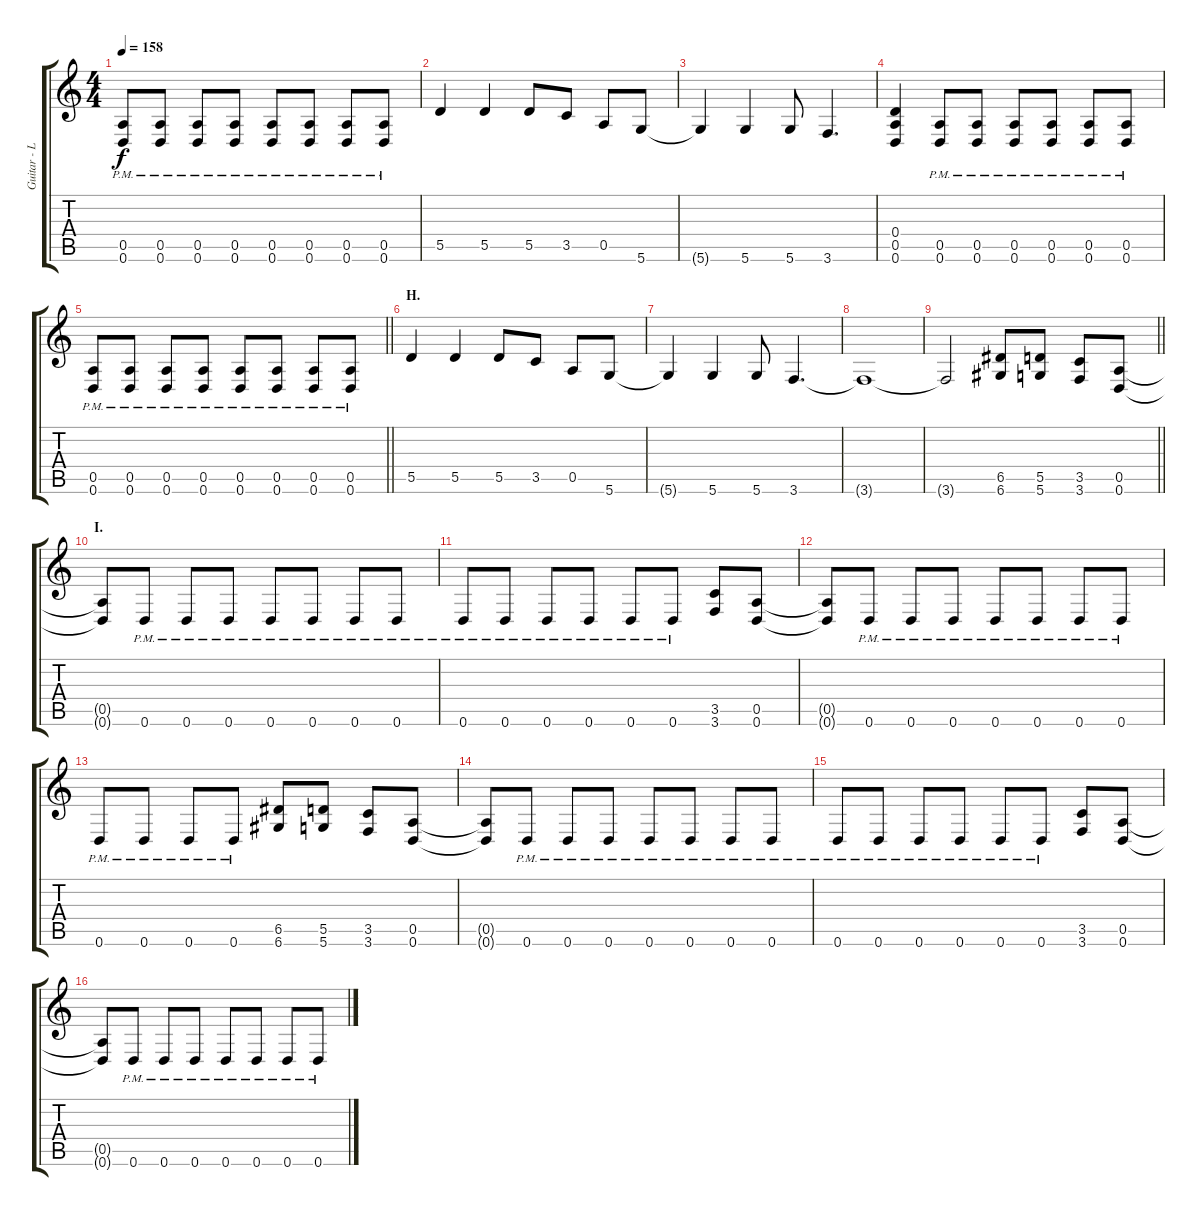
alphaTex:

\track ("Guitar - Left" "Guitar - L") {instrument distortionguitar}
\staff {score tabs}
\tuning (E4 B3 G3 D3 A2 D2) {hide}
\ts (4 4)
\tempo 158
\clef g2
\ks c
(0.5{pm} 0.6{pm}).8{dy f} (0.5{pm} 0.6{pm}).8 (0.5{pm} 0.6{pm}).8 (0.5{pm} 0.6{pm}).8 (0.5{pm} 0.6{pm}).8 (0.5{pm} 0.6{pm}).8 (0.5{pm} 0.6{pm}).8 (0.5{pm} 0.6{pm}).8 |
5.5.4 5.5.4 5.5.8 3.5.8 0.5.8 5.6.8 |
5.6{t}.4 5.6.4 5.6.8 3.6.4{d} |
(0.4 0.5 0.6).4 (0.5{pm} 0.6{pm}).8 (0.5{pm} 0.6{pm}).8 (0.5{pm} 0.6{pm}).8 (0.5{pm} 0.6{pm}).8 (0.5{pm} 0.6{pm}).8 (0.5{pm} 0.6{pm}).8 |
\barLineRight lightlight
(0.5{pm} 0.6{pm}).8 (0.5{pm} 0.6{pm}).8 (0.5{pm} 0.6{pm}).8 (0.5{pm} 0.6{pm}).8 (0.5{pm} 0.6{pm}).8 (0.5{pm} 0.6{pm}).8 (0.5{pm} 0.6{pm}).8 (0.5{pm} 0.6{pm}).8 |
\section ("" "H.")
5.5.4 5.5.4 5.5.8 3.5.8 0.5.8 5.6.8 |
5.6{t}.4 5.6.4 5.6.8 3.6.4{d} |
3.6{t}.1 |
\barLineRight lightlight
3.6{t}.2 (6.5 6.6).8 (5.5 5.6).8 (3.5 3.6).8 (0.5 0.6).8 |
\section ("" "I.")
(0.5{t} 0.6{t}).8 0.6{pm}.8 0.6{pm}.8 0.6{pm}.8 0.6{pm}.8 0.6{pm}.8 0.6{pm}.8 0.6{pm}.8 |
0.6{pm}.8 0.6{pm}.8 0.6{pm}.8 0.6{pm}.8 0.6{pm}.8 0.6{pm}.8 (3.5 3.6).8 (0.5 0.6).8 |
(0.5{t} 0.6{t}).8 0.6{pm}.8 0.6{pm}.8 0.6{pm}.8 0.6{pm}.8 0.6{pm}.8 0.6{pm}.8 0.6{pm}.8 |
0.6{pm}.8 0.6{pm}.8 0.6{pm}.8 0.6{pm}.8 (6.5 6.6).8 (5.5 5.6).8 (3.5 3.6).8 (0.5 0.6).8 |
(0.5{t} 0.6{t}).8 0.6{pm}.8 0.6{pm}.8 0.6{pm}.8 0.6{pm}.8 0.6{pm}.8 0.6{pm}.8 0.6{pm}.8 |
0.6{pm}.8 0.6{pm}.8 0.6{pm}.8 0.6{pm}.8 0.6{pm}.8 0.6{pm}.8 (3.5 3.6).8 (0.5 0.6).8 |
(0.5{t} 0.6{t}).8 0.6{pm}.8 0.6{pm}.8 0.6{pm}.8 0.6{pm}.8 0.6{pm}.8 0.6{pm}.8 0.6{pm}.8
